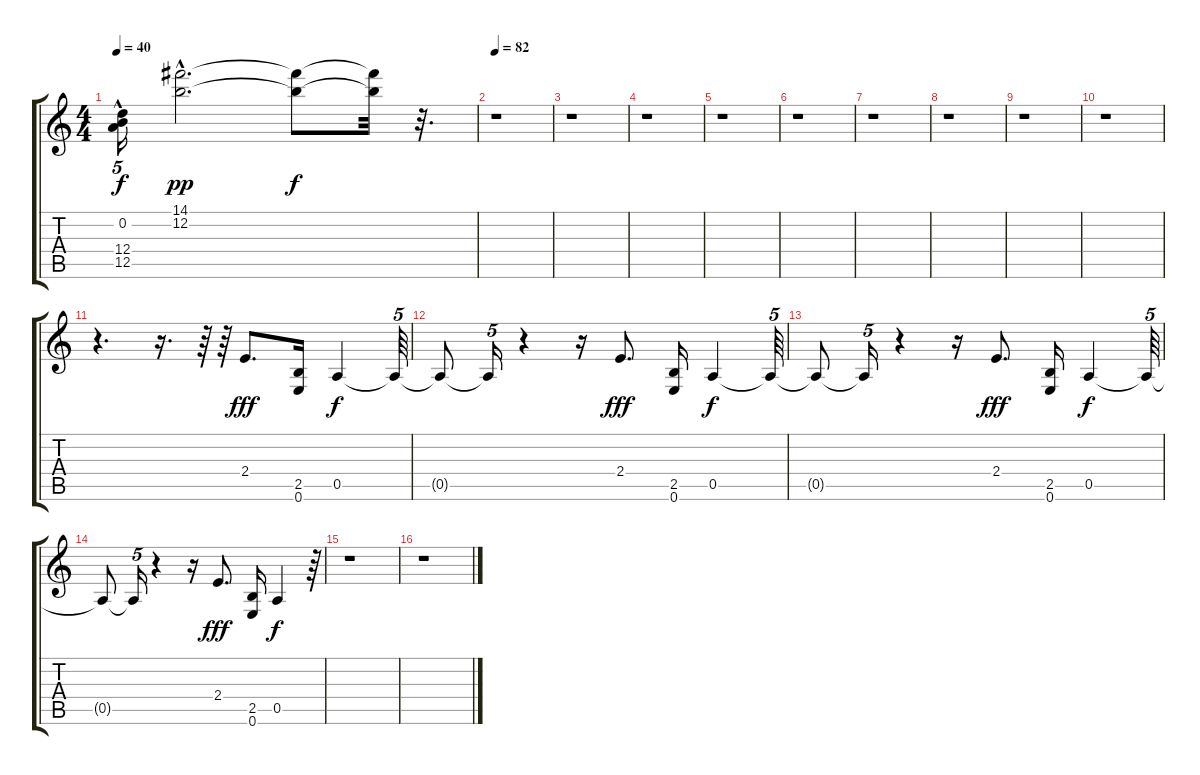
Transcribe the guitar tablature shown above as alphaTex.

\track "" {instrument distortionguitar}
\staff {score tabs}
\tuning (E4 B3 G3 D3 A2 E2) {hide}
\ts (4 4)
\tempo 40
\clef g2
\ks c
(0.2{t} 12.4{t} 12.5{hac t}).16{tu (5 4) dy f} (14.1{hac} 12.2{hac}).2{d dy pp} (14.1{t} 12.2{t}).8{dy f} (14.1{t} 12.2{t}).32 r.32{d} |
\tempo 82
r.1 |
r.1 |
r.1 |
r.1 |
r.1 |
r.1 |
r.1 |
r.1 |
r.1 |
r.4{d} r.16{d} r.64 r.64 2.4.8{d dy fff} (2.5 0.6).16 0.5.4{dy f} 0.5{t}.64{tu (5 4)} |
0.5{t}.8 0.5{t}.16{tu (5 4)} r.4 r.16 2.4.8{d dy fff} (2.5 0.6).16 0.5.4{dy f} 0.5{t}.64{tu (5 4)} |
0.5{t}.8 0.5{t}.16{tu (5 4)} r.4 r.16 2.4.8{d dy fff} (2.5 0.6).16 0.5.4{dy f} 0.5{t}.64{tu (5 4)} |
0.5{t}.8 0.5{t}.16{tu (5 4)} r.4 r.16 2.4.8{d dy fff} (2.5 0.6).16 0.5.4{dy f} r.64{tu (5 4)} |
r.1 |
r.1
